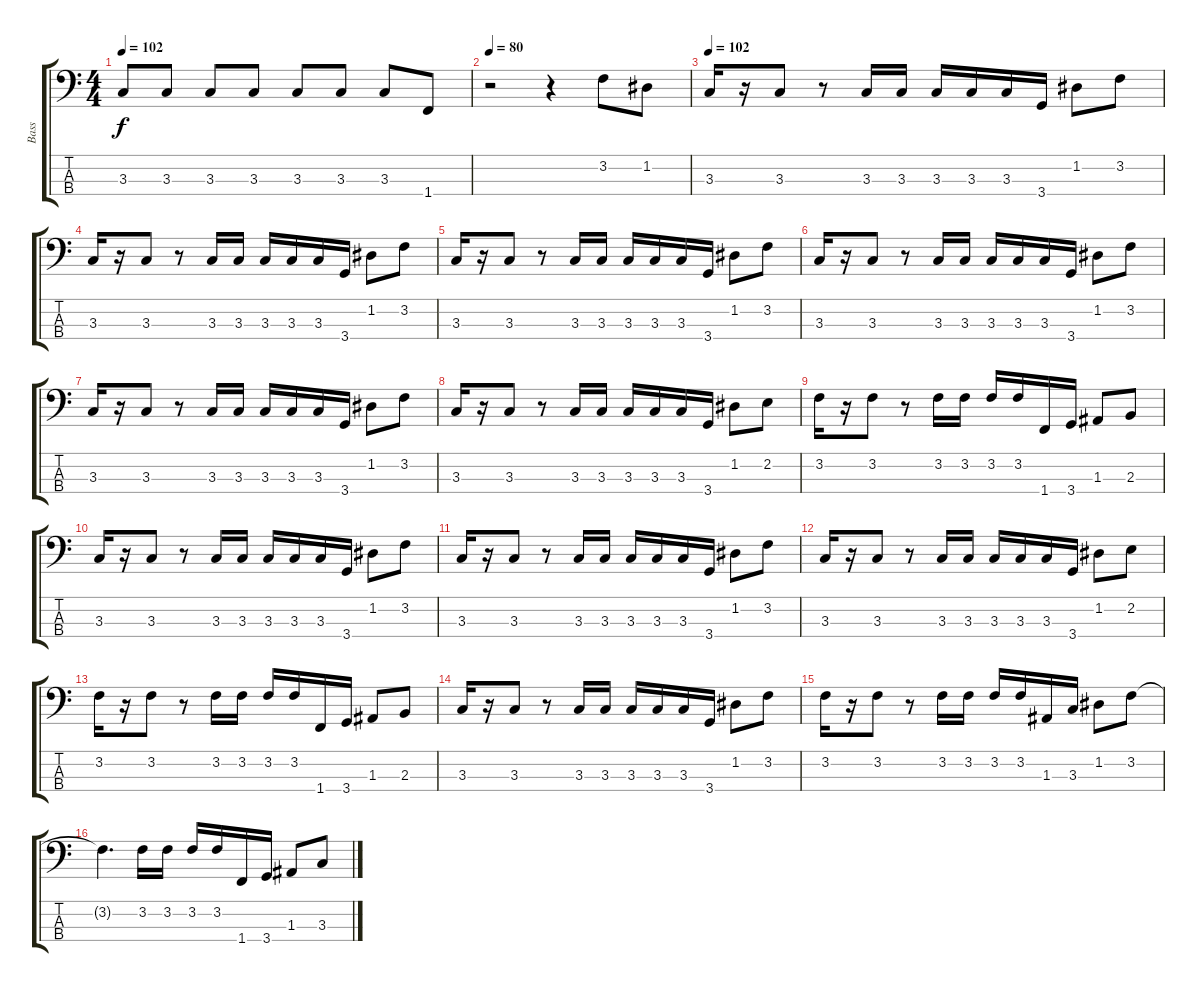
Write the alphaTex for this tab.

\track ("Bass" "Bass") {instrument electricbassfinger}
\staff {score tabs}
\tuning (G2 D2 A1 E1) {hide}
\ts (4 4)
\tempo 102
\clef f4
\ks c
3.3.8{dy f} 3.3.8 3.3.8 3.3.8 3.3.8 3.3.8 3.3.8 1.4.8 |
\tempo 80
r.2 r.4 3.2.8 1.2.8 |
\tempo 102
3.3.16 r.16 3.3.8 r.8 3.3.16 3.3.16 3.3.16 3.3.16 3.3.16 3.4.16 1.2.8 3.2.8 |
3.3.16 r.16 3.3.8 r.8 3.3.16 3.3.16 3.3.16 3.3.16 3.3.16 3.4.16 1.2.8 3.2.8 |
3.3.16 r.16 3.3.8 r.8 3.3.16 3.3.16 3.3.16 3.3.16 3.3.16 3.4.16 1.2.8 3.2.8 |
3.3.16 r.16 3.3.8 r.8 3.3.16 3.3.16 3.3.16 3.3.16 3.3.16 3.4.16 1.2.8 3.2.8 |
3.3.16 r.16 3.3.8 r.8 3.3.16 3.3.16 3.3.16 3.3.16 3.3.16 3.4.16 1.2.8 3.2.8 |
3.3.16 r.16 3.3.8 r.8 3.3.16 3.3.16 3.3.16 3.3.16 3.3.16 3.4.16 1.2.8 2.2.8 |
3.2.16 r.16 3.2.8 r.8 3.2.16 3.2.16 3.2.16 3.2.16 1.4.16 3.4.16 1.3.8 2.3.8 |
3.3.16 r.16 3.3.8 r.8 3.3.16 3.3.16 3.3.16 3.3.16 3.3.16 3.4.16 1.2.8 3.2.8 |
3.3.16 r.16 3.3.8 r.8 3.3.16 3.3.16 3.3.16 3.3.16 3.3.16 3.4.16 1.2.8 3.2.8 |
3.3.16 r.16 3.3.8 r.8 3.3.16 3.3.16 3.3.16 3.3.16 3.3.16 3.4.16 1.2.8 2.2.8 |
3.2.16 r.16 3.2.8 r.8 3.2.16 3.2.16 3.2.16 3.2.16 1.4.16 3.4.16 1.3.8 2.3.8 |
3.3.16 r.16 3.3.8 r.8 3.3.16 3.3.16 3.3.16 3.3.16 3.3.16 3.4.16 1.2.8 3.2.8 |
3.2.16 r.16 3.2.8 r.8 3.2.16 3.2.16 3.2.16 3.2.16 1.3.16 3.3.16 1.2.8 3.2.8 |
3.2{t}.4{d} 3.2.16 3.2.16 3.2.16 3.2.16 1.4.16 3.4.16 1.3.8 3.3.8
